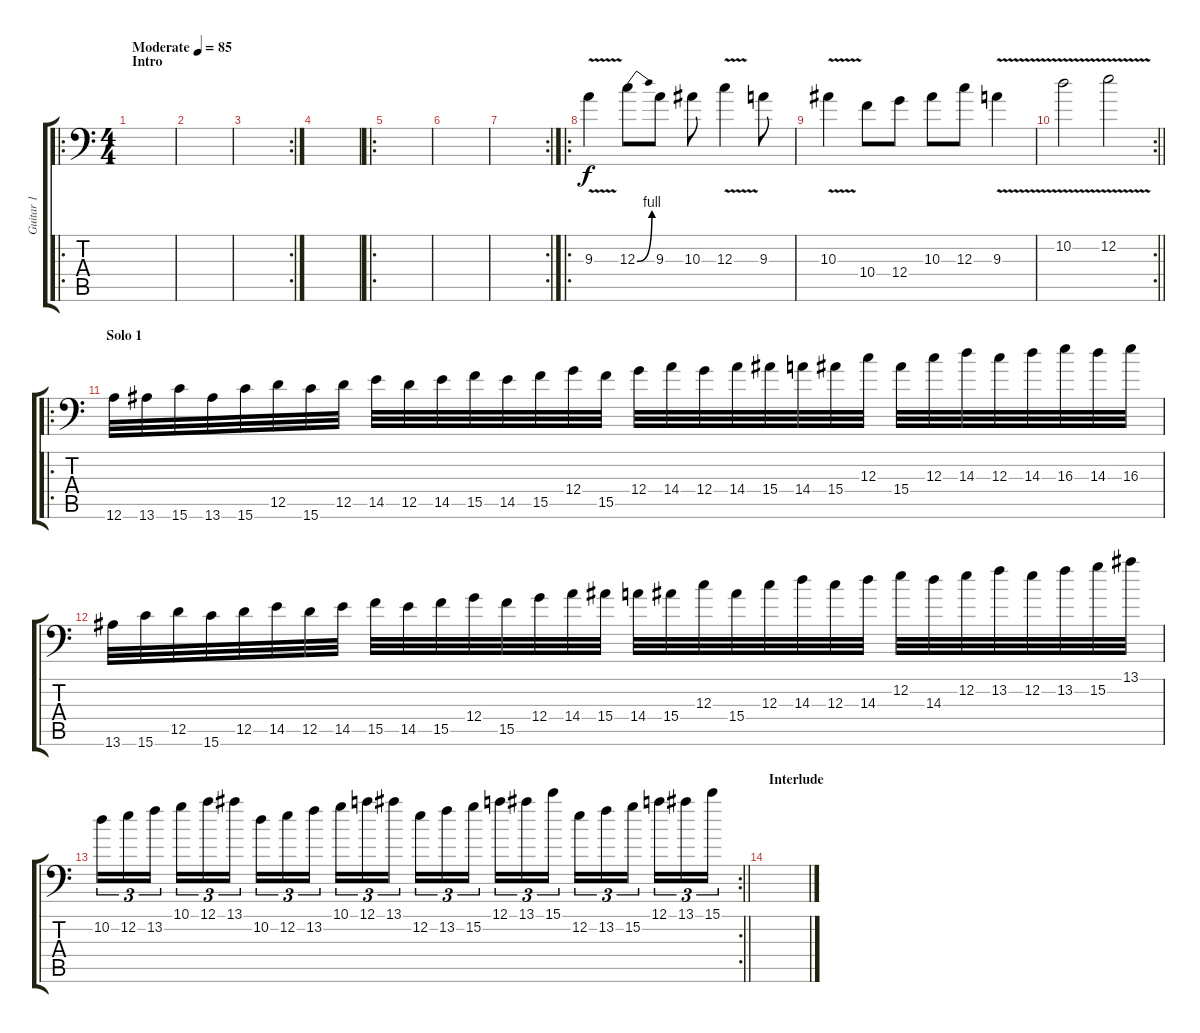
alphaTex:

\track ("Guitar 1" "Guitar 1") {instrument distortionguitar}
\staff {score tabs}
\tuning (A3 E3 C3 G2 D2 A1) {hide}
\ro
\ts (4 4)
\section ("" "Intro")
\tempo (85 "Moderate")
\clef f4
\ks c
|
|
\rc 2
|
|
\ro
|
|
\rc 2
|
\ro
9.3{v}.4 12.3{be (bend 0 0 60 4)}.8 9.3.8 10.3.8 12.3{v}.4 9.3.8 |
10.3{v}.4 10.4.8 12.4.8 10.3.8 12.3.8 9.3{v}.4 |
\rc 2
\barLineRight lightlight
10.2{v}.2 12.2{v}.2 |
\ro
\section ("" "Solo 1")
12.6.32 13.6.32 15.6.32 13.6.32 15.6.32 12.5.32 15.6.32 12.5.32 14.5.32 12.5.32 14.5.32 15.5.32 14.5.32 15.5.32 12.4.32 15.5.32 12.4.32 14.4.32 12.4.32 14.4.32 15.4.32 14.4.32 15.4.32 12.3.32 15.4.32 12.3.32 14.3.32 12.3.32 14.3.32 16.3.32 14.3.32 16.3.32 |
13.6.32 15.6.32 12.5.32 15.6.32 12.5.32 14.5.32 12.5.32 14.5.32 15.5.32 14.5.32 15.5.32 12.4.32 15.5.32 12.4.32 14.4.32 15.4.32 14.4.32 15.4.32 12.3.32 15.4.32 12.3.32 14.3.32 12.3.32 14.3.32 12.2.32 14.3.32 12.2.32 13.2.32 12.2.32 13.2.32 15.2.32 13.1.32 |
\rc 2
\barLineRight lightlight
10.2.16{tu (3 2)} 12.2.16{tu (3 2)} 13.2.16{tu (3 2) beam splitsecondary} 10.1.16{tu (3 2)} 12.1.16{tu (3 2)} 13.1.16{tu (3 2)} 10.2.16{tu (3 2)} 12.2.16{tu (3 2)} 13.2.16{tu (3 2) beam splitsecondary} 10.1.16{tu (3 2)} 12.1.16{tu (3 2)} 13.1.16{tu (3 2)} 12.2.16{tu (3 2)} 13.2.16{tu (3 2)} 15.2.16{tu (3 2) beam splitsecondary} 12.1.16{tu (3 2)} 13.1.16{tu (3 2)} 15.1.16{tu (3 2)} 12.2.16{tu (3 2)} 13.2.16{tu (3 2)} 15.2.16{tu (3 2) beam splitsecondary} 12.1.16{tu (3 2)} 13.1.16{tu (3 2)} 15.1.16{tu (3 2)} |
\section ("" "Interlude")
